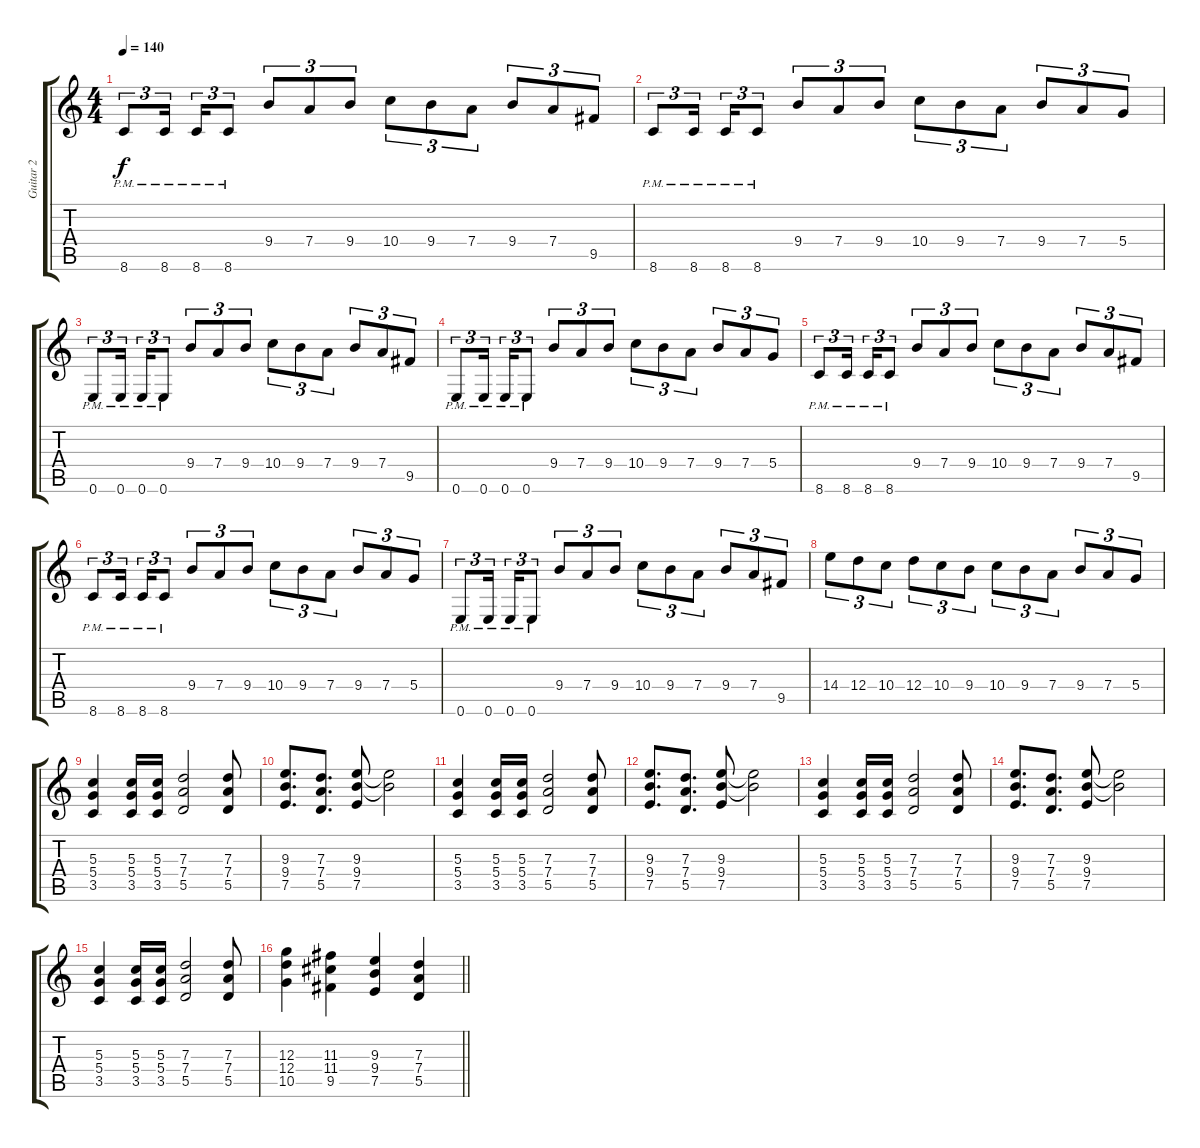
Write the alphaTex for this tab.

\track ("Guitar 2" "Guitar 2") {instrument distortionguitar}
\staff {score tabs}
\tuning (E4 B3 G3 D3 A2 E2) {hide}
\ts (4 4)
\tempo 140
\clef g2
\ks c
8.6{pm}.8{tu (3 2) dy f} 8.6{pm}.16{tu (3 2) beam splitsecondary} 8.6{pm}.16{tu (3 2)} 8.6{pm}.8{tu (3 2)} 9.4.8{tu (3 2)} 7.4.8{tu (3 2)} 9.4.8{tu (3 2)} 10.4.8{tu (3 2)} 9.4.8{tu (3 2)} 7.4.8{tu (3 2)} 9.4.8{tu (3 2)} 7.4.8{tu (3 2)} 9.5.8{tu (3 2)} |
8.6{pm}.8{tu (3 2)} 8.6{pm}.16{tu (3 2) beam splitsecondary} 8.6{pm}.16{tu (3 2)} 8.6{pm}.8{tu (3 2)} 9.4.8{tu (3 2)} 7.4.8{tu (3 2)} 9.4.8{tu (3 2)} 10.4.8{tu (3 2)} 9.4.8{tu (3 2)} 7.4.8{tu (3 2)} 9.4.8{tu (3 2)} 7.4.8{tu (3 2)} 5.4.8{tu (3 2)} |
0.6{pm}.8{tu (3 2)} 0.6{pm}.16{tu (3 2) beam splitsecondary} 0.6{pm}.16{tu (3 2)} 0.6{pm}.8{tu (3 2)} 9.4.8{tu (3 2)} 7.4.8{tu (3 2)} 9.4.8{tu (3 2)} 10.4.8{tu (3 2)} 9.4.8{tu (3 2)} 7.4.8{tu (3 2)} 9.4.8{tu (3 2)} 7.4.8{tu (3 2)} 9.5.8{tu (3 2)} |
0.6{pm}.8{tu (3 2)} 0.6{pm}.16{tu (3 2) beam splitsecondary} 0.6{pm}.16{tu (3 2)} 0.6{pm}.8{tu (3 2)} 9.4.8{tu (3 2)} 7.4.8{tu (3 2)} 9.4.8{tu (3 2)} 10.4.8{tu (3 2)} 9.4.8{tu (3 2)} 7.4.8{tu (3 2)} 9.4.8{tu (3 2)} 7.4.8{tu (3 2)} 5.4.8{tu (3 2)} |
8.6{pm}.8{tu (3 2)} 8.6{pm}.16{tu (3 2) beam splitsecondary} 8.6{pm}.16{tu (3 2)} 8.6{pm}.8{tu (3 2)} 9.4.8{tu (3 2)} 7.4.8{tu (3 2)} 9.4.8{tu (3 2)} 10.4.8{tu (3 2)} 9.4.8{tu (3 2)} 7.4.8{tu (3 2)} 9.4.8{tu (3 2)} 7.4.8{tu (3 2)} 9.5.8{tu (3 2)} |
8.6{pm}.8{tu (3 2)} 8.6{pm}.16{tu (3 2) beam splitsecondary} 8.6{pm}.16{tu (3 2)} 8.6{pm}.8{tu (3 2)} 9.4.8{tu (3 2)} 7.4.8{tu (3 2)} 9.4.8{tu (3 2)} 10.4.8{tu (3 2)} 9.4.8{tu (3 2)} 7.4.8{tu (3 2)} 9.4.8{tu (3 2)} 7.4.8{tu (3 2)} 5.4.8{tu (3 2)} |
0.6{pm}.8{tu (3 2)} 0.6{pm}.16{tu (3 2) beam splitsecondary} 0.6{pm}.16{tu (3 2)} 0.6{pm}.8{tu (3 2)} 9.4.8{tu (3 2)} 7.4.8{tu (3 2)} 9.4.8{tu (3 2)} 10.4.8{tu (3 2)} 9.4.8{tu (3 2)} 7.4.8{tu (3 2)} 9.4.8{tu (3 2)} 7.4.8{tu (3 2)} 9.5.8{tu (3 2)} |
14.4.8{tu (3 2)} 12.4.8{tu (3 2)} 10.4.8{tu (3 2)} 12.4.8{tu (3 2)} 10.4.8{tu (3 2)} 9.4.8{tu (3 2)} 10.4.8{tu (3 2)} 9.4.8{tu (3 2)} 7.4.8{tu (3 2)} 9.4.8{tu (3 2)} 7.4.8{tu (3 2)} 5.4.8{tu (3 2)} |
(5.3 5.4 3.5).4 (5.3 5.4 3.5).16 (5.3 5.4 3.5).16 (7.3 7.4 5.5).2 (7.3 7.4 5.5).8 |
(9.3 9.4 7.5).8{d} (7.3 7.4 5.5).8{d} (9.3 9.4 7.5).8 (9.3{t} 9.4{t}).2 |
(5.3 5.4 3.5).4 (5.3 5.4 3.5).16 (5.3 5.4 3.5).16 (7.3 7.4 5.5).2 (7.3 7.4 5.5).8 |
(9.3 9.4 7.5).8{d} (7.3 7.4 5.5).8{d} (9.3 9.4 7.5).8 (9.3{t} 9.4{t}).2 |
(5.3 5.4 3.5).4 (5.3 5.4 3.5).16 (5.3 5.4 3.5).16 (7.3 7.4 5.5).2 (7.3 7.4 5.5).8 |
(9.3 9.4 7.5).8{d} (7.3 7.4 5.5).8{d} (9.3 9.4 7.5).8 (9.3{t} 9.4{t}).2 |
(5.3 5.4 3.5).4 (5.3 5.4 3.5).16 (5.3 5.4 3.5).16 (7.3 7.4 5.5).2 (7.3 7.4 5.5).8 |
\barLineRight lightlight
(12.3 12.4 10.5).4 (11.3 11.4 9.5).4 (9.3 9.4 7.5).4 (7.3 7.4 5.5).4
